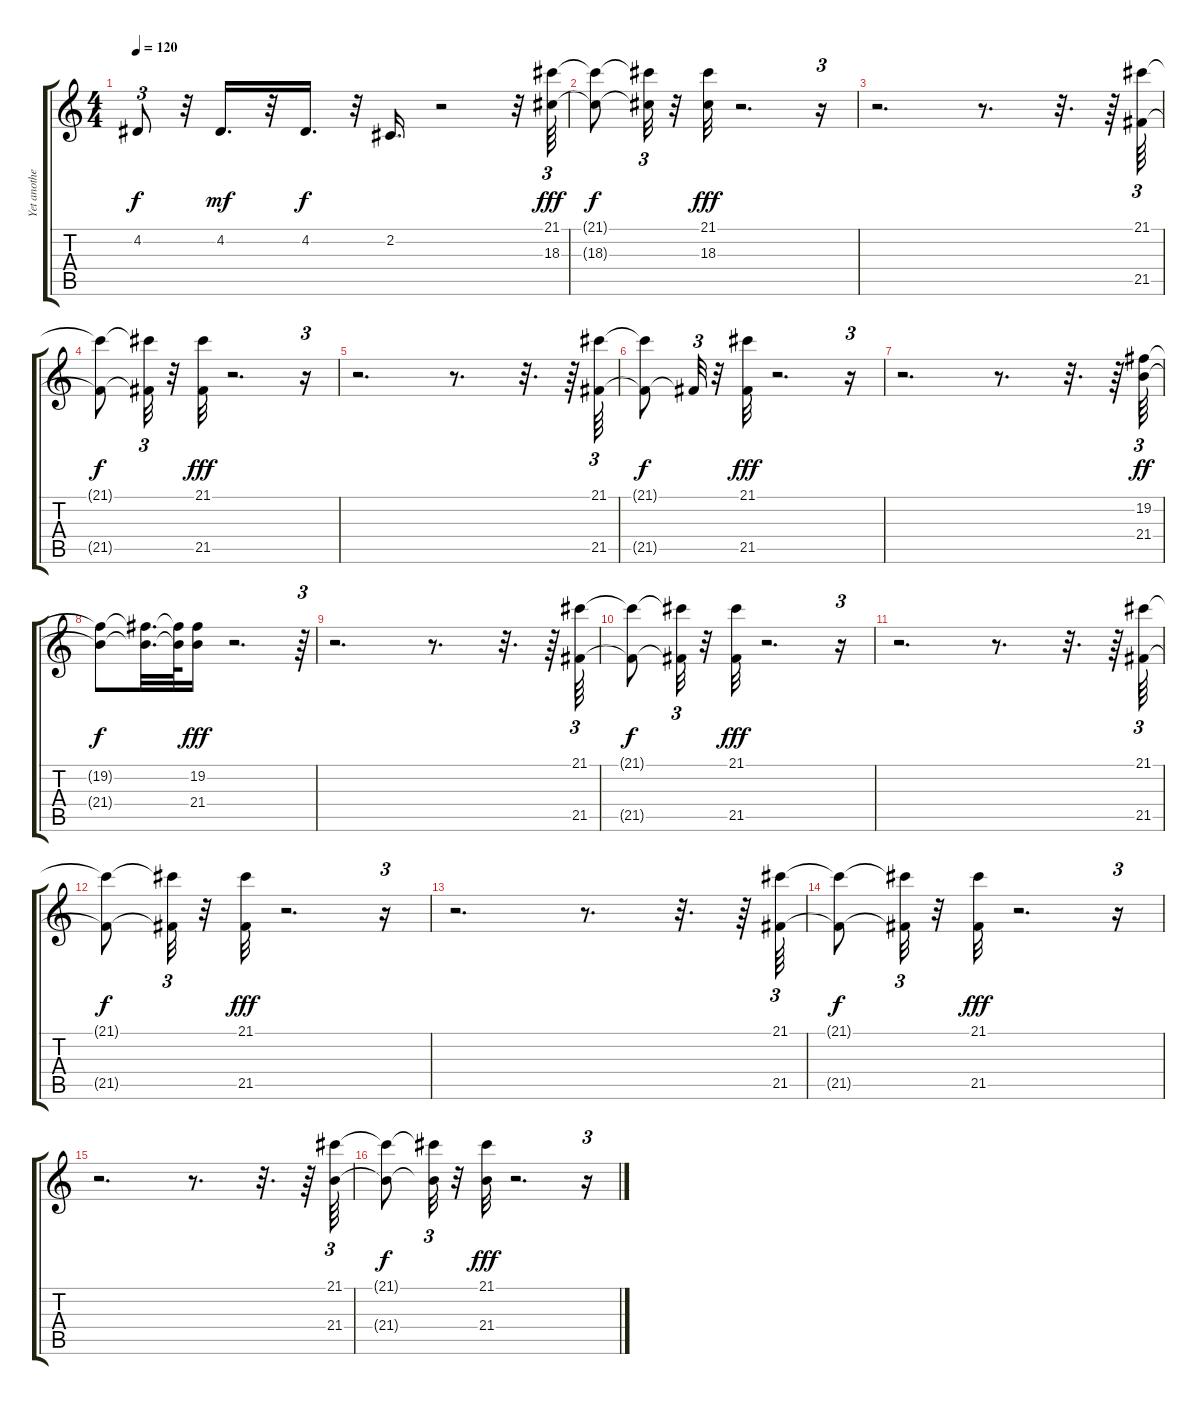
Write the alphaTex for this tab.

\track ("Yet another brass section" "Yet anothe") {instrument synthbrass1}
\staff {score tabs}
\tuning (E4 B3 G3 D3 A2 E2) {hide}
\ts (4 4)
\tempo 120
\clef g2
\ks c
4.2{t}.8{tu (3 2) dy f} r.32 4.2.16{d dy mf} r.32 4.2.16{d dy f} r.32 2.2.16{d} r.2 r.32 (21.1 18.3).64{tu (3 2) dy fff} |
(21.1{t} 18.3{t}).8{dy f} (21.1{t} 18.3{t}).32{tu (3 2)} r.32 (21.1 18.3).32{dy fff} r.2{d} r.16{tu (3 2)} |
r.2{d} r.8{d} r.32{d} r.64 (21.1 21.5).64{tu (3 2)} |
(21.1{t} 21.5{t}).8{dy f} (21.1{t} 21.5{t}).32{tu (3 2)} r.32 (21.1 21.5).32{dy fff} r.2{d} r.16{tu (3 2)} |
r.2{d} r.8{d} r.32{d} r.64 (21.1 21.5).64{tu (3 2)} |
(21.1{t} 21.5{t}).8{dy f} 21.5{t}.32{tu (3 2)} r.32 (21.1 21.5).32{dy fff} r.2{d} r.16{tu (3 2)} |
r.2{d} r.8{d} r.32{d} r.64 (19.2 21.4).64{tu (3 2) dy ff} |
(19.2{t} 21.4{t}).8{dy f} (19.2{t} 21.4{t}).32{d} (19.2{t} 21.4{t}).64 (19.2 21.4).16{dy fff} r.2{d} r.64{tu (3 2)} |
r.2{d} r.8{d} r.32{d} r.64 (21.1 21.5).64{tu (3 2)} |
(21.1{t} 21.5{t}).8{dy f} (21.1{t} 21.5{t}).32{tu (3 2)} r.32 (21.1 21.5).32{dy fff} r.2{d} r.16{tu (3 2)} |
r.2{d} r.8{d} r.32{d} r.64 (21.1 21.5).64{tu (3 2)} |
(21.1{t} 21.5{t}).8{dy f} (21.1{t} 21.5{t}).32{tu (3 2)} r.32 (21.1 21.5).32{dy fff} r.2{d} r.16{tu (3 2)} |
r.2{d} r.8{d} r.32{d} r.64 (21.1 21.5).64{tu (3 2)} |
(21.1{t} 21.5{t}).8{dy f} (21.1{t} 21.5{t}).32{tu (3 2)} r.32 (21.1 21.5).32{dy fff} r.2{d} r.16{tu (3 2)} |
r.2{d} r.8{d} r.32{d} r.64 (21.1 21.4).64{tu (3 2)} |
(21.1{t} 21.4{t}).8{dy f} (21.1{t} 21.4{t}).32{tu (3 2)} r.32 (21.1 21.4).32{dy fff} r.2{d} r.16{tu (3 2)}
